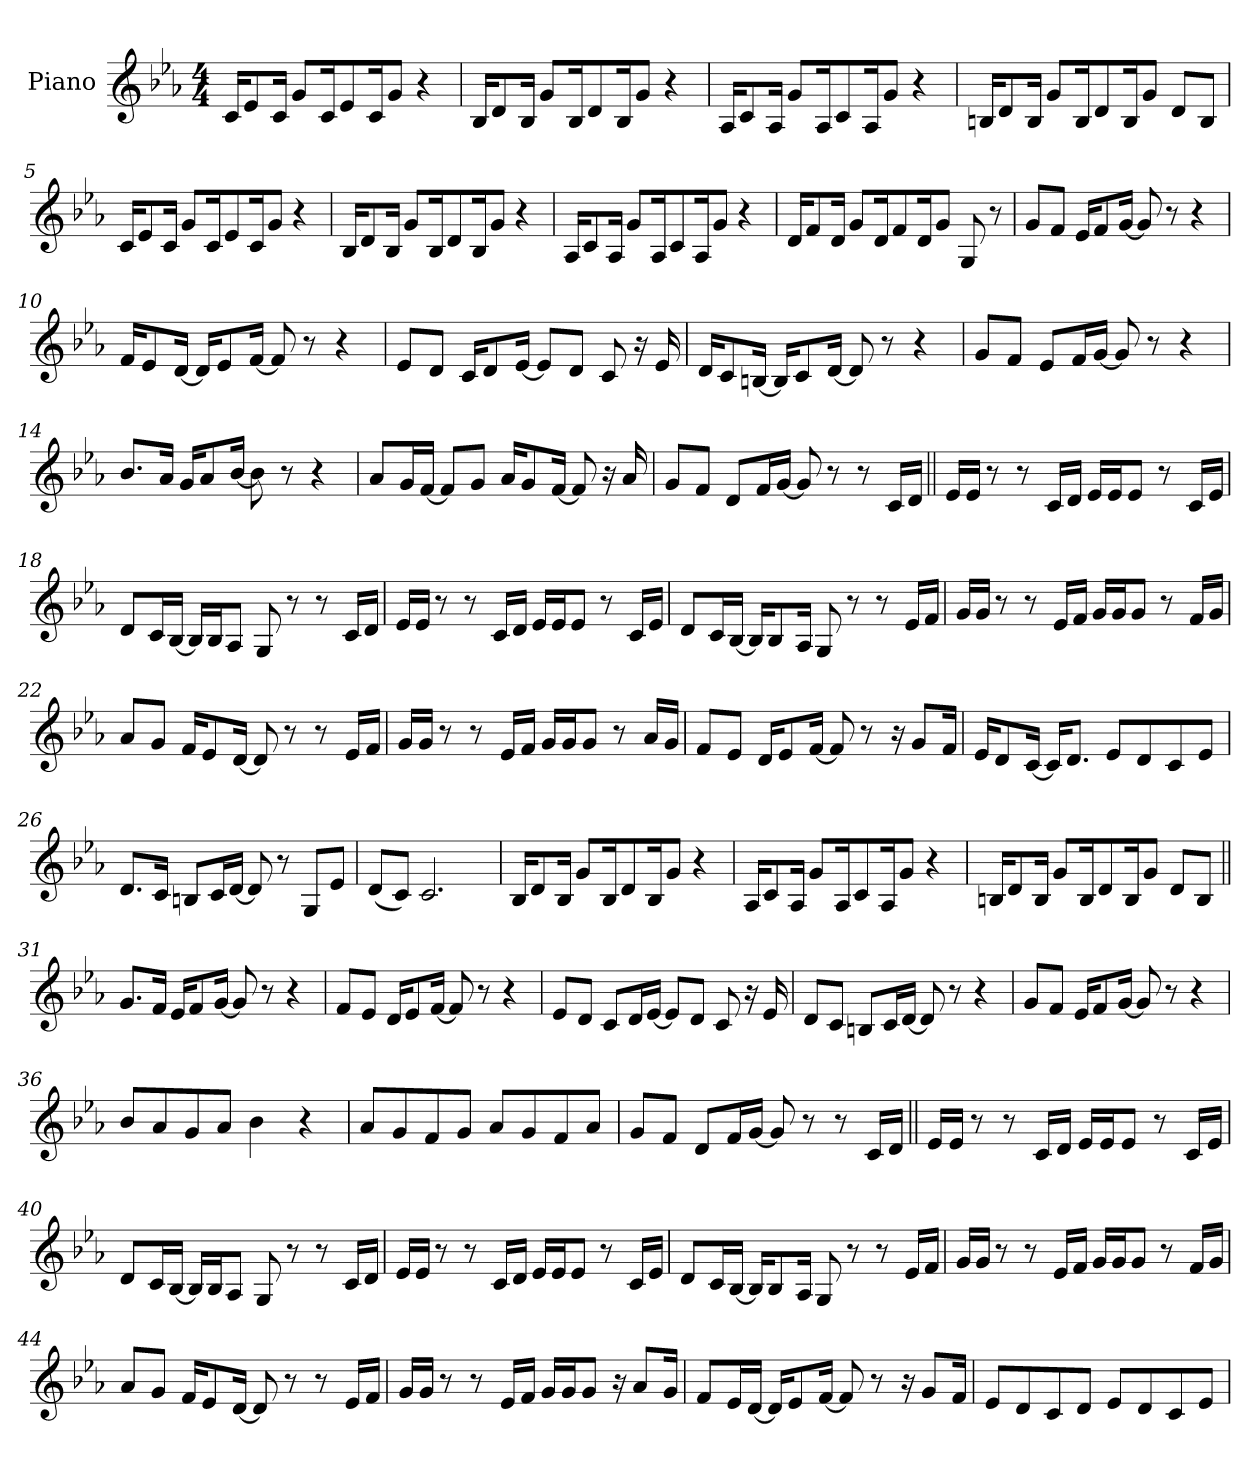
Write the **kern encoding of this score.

**kern
*part1
*staff1
*I"Piano
*I'Pno.
*clefG2
*k[b-e-a-]
*M4/4
*MM100
=1
16c!KL
8e-!
16c!Jk
8g!L
16c!K
8e-!
16c!K
8g!J
4r
=2
16B-!KL
8d!
16B-!Jk
8g!L
16B-!K
8d!
16B-!K
8g!J
4r
=3
16A-!KL
8c!
16A-!Jk
8g!L
16A-!K
8c!
16A-!K
8g!J
4r
=4
16Bn!KL
8d!
16B!Jk
8g!L
16B!K
8d!
16B!K
8g!J
8d!L
8B!J
=5
16c!KL
8e-!
16c!Jk
8g!L
16c!K
8e-!
16c!K
8g!J
4r
=6
16B-!KL
8d!
16B-!Jk
8g!L
16B-!K
8d!
16B-!K
8g!J
4r
=7
16A-!KL
8c!
16A-!Jk
8g!L
16A-!K
8c!
16A-!K
8g!J
4r
=8
16d!KL
8f!
16d!Jk
8g!L
16d!K
8f!
16d!K
8g!J
8G!
8r
=9
8gL
8fJ
16e-KL
8f
[16gJk
8g]
8r
4r
=10
16fKL
8e-
[16dJk
16dKL]
8e-
[16fJk
8f]
8r
4r
=11
8e-L
8dJ
16cKL
8d
[16e-Jk
8e-L]
8dJ
8c
16r
16e-
=12
16dKL
8c
[16BnJk
16BKL]
8c
[16dJk
8d]
8r
4r
=13
8gL
8fJ
8e-L
16fL
[16gJJ
8g]
8r
4r
=14
8.b-L
16a-Jk
16gKL
8a-
[16b-Jk
8b-]
8r
4r
=15
8a-L
16gL
[16fJJ
8fL]
8gJ
16a-KL
8g
[16fJk
8f]
16r
16a-
=16
8gL
8fJ
8dL
16fL
[16gJJ
8g]
8r
8r
16cLL
16dJJ
=17||
16e-LL
16e-JJ
8r
8r
16cLL
16dJJ
16e-LL
16e-J
8e-J
8r
16cLL
16e-JJ
=18
8dL
16cL
[16B-JJ
16B-LL]
16B-J
8A-J
8G
8r
8r
16cLL
16dJJ
=19
16e-LL
16e-JJ
8r
8r
16cLL
16dJJ
16e-LL
16e-J
8e-J
8r
16cLL
16e-JJ
=20
8dL
16cL
[16B-JJ
16B-KL]
8B-
16A-Jk
8G
8r
8r
16e-LL
16fJJ
=21
16gLL
16gJJ
8r
8r
16e-LL
16fJJ
16gLL
16gJ
8gJ
8r
16fLL
16gJJ
=22
8a-L
8gJ
16fKL
8e-
[16dJk
8d]
8r
8r
16e-LL
16fJJ
=23
16gLL
16gJJ
8r
8r
16e-LL
16fJJ
16gLL
16gJ
8gJ
8r
16a-LL
16gJJ
=24
8fL
8e-J
16dKL
8e-
[16fJk
8f]
8r
16r
8gL
16fJk
=25
16e-KL
8d
[16cJk
16cKL]
8.dJ
8e-L
8d
8c
8e-J
=26
8.dL
16cJk
8BnL
16cL
[16dJJ
8d]
8r
8GL
8e-J
=27
(8dL
8cJ)
2.c
=28
16B-!KL
8d!
16B-!Jk
8g!L
16B-!K
8d!
16B-!K
8g!J
4r
=29
16A-!KL
8c!
16A-!Jk
8g!L
16A-!K
8c!
16A-!K
8g!J
4r
=30
16Bn!KL
8d!
16B!Jk
8g!L
16B!K
8d!
16B!K
8g!J
8d!L
8B!J
=31||
8.gL
16fJk
16e-KL
8f
[16gJk
8g]
8r
4r
=32
8fL
8e-J
16dKL
8e-
[16fJk
8f]
8r
4r
=33
8e-L
8dJ
8cL
16dL
[16e-JJ
8e-L]
8dJ
8c
16r
16e-
=34
8dL
8cJ
8BnL
16cL
[16dJJ
8d]
8r
4r
=35
8gL
8fJ
16e-KL
8f
[16gJk
8g]
8r
4r
=36
8b-L
8a-
8g
8a-J
4b-
4r
=37
8a-L
8g
8f
8gJ
8a-L
8g
8f
8a-J
=38
8gL
8fJ
8dL
16fL
[16gJJ
8g]
8r
8r
16cLL
16dJJ
=39||
16e-LL
16e-JJ
8r
8r
16cLL
16dJJ
16e-LL
16e-J
8e-J
8r
16cLL
16e-JJ
=40
8dL
16cL
[16B-JJ
16B-LL]
16B-J
8A-J
8G
8r
8r
16cLL
16dJJ
=41
16e-LL
16e-JJ
8r
8r
16cLL
16dJJ
16e-LL
16e-J
8e-J
8r
16cLL
16e-JJ
=42
8dL
16cL
[16B-JJ
16B-KL]
8B-
16A-Jk
8G
8r
8r
16e-LL
16fJJ
=43
16gLL
16gJJ
8r
8r
16e-LL
16fJJ
16gLL
16gJ
8gJ
8r
16fLL
16gJJ
=44
8a-L
8gJ
16fKL
8e-
[16dJk
8d]
8r
8r
16e-LL
16fJJ
=45
16gLL
16gJJ
8r
8r
16e-LL
16fJJ
16gLL
16gJ
8gJ
16r
8a-L
16gJk
=46
8fL
16e-L
[16dJJ
16dKL]
8e-
[16fJk
8f]
8r
16r
8gL
16fJk
=47
8e-L
8d
8c
8dJ
8e-L
8d
8c
8e-J
=
*-
